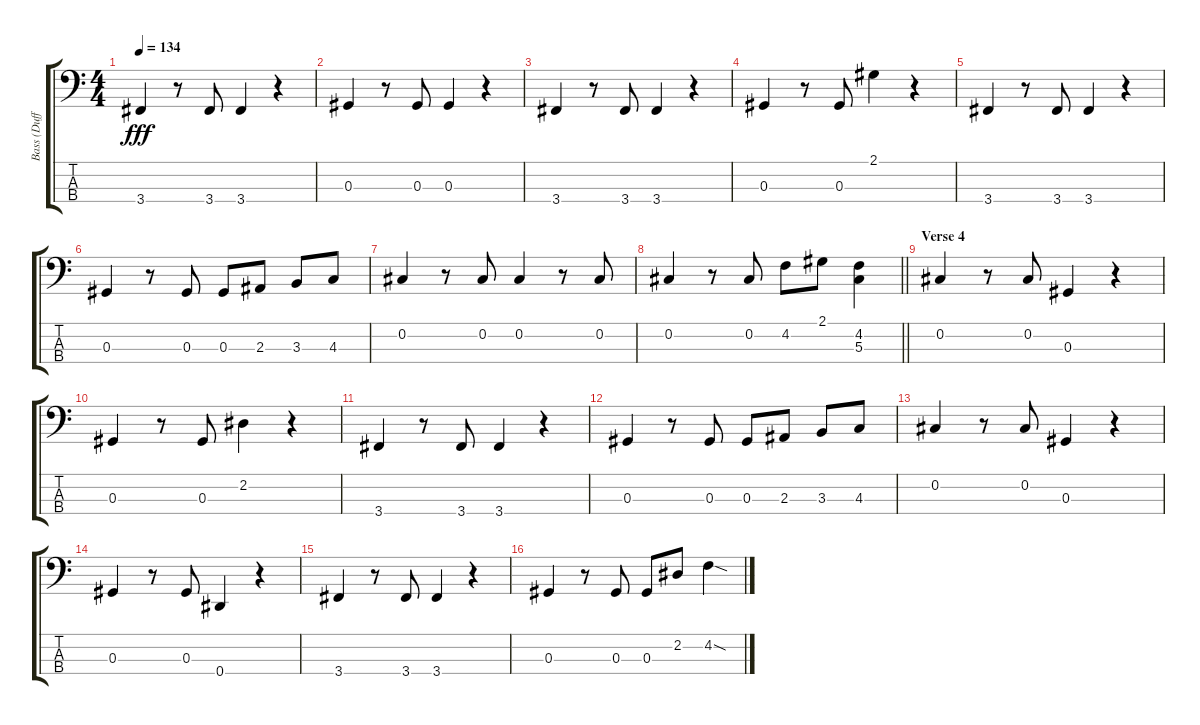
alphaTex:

\track ("Bass (Duff McKagan)" "Bass (Duff") {instrument electricbassfinger}
\staff {score tabs}
\tuning (Gb2 Db2 Ab1 Eb1) {hide}
\ts (4 4)
\tempo 134
\clef f4
\ks c
3.4.4{dy fff} r.8 3.4.8 3.4.4 r.4 |
0.3.4 r.8 0.3.8 0.3.4 r.4 |
3.4.4 r.8 3.4.8 3.4.4 r.4 |
0.3.4 r.8 0.3.8 2.1.4 r.4 |
3.4.4 r.8 3.4.8 3.4.4 r.4 |
0.3.4 r.8 0.3.8 0.3.8 2.3.8 3.3.8 4.3.8 |
0.2.4 r.8 0.2.8 0.2.4 r.8 0.2.8 |
\barLineRight lightlight
0.2.4 r.8 0.2.8 4.2.8 2.1.8 (4.2 5.3).4 |
\section ("" "Verse 4")
0.2.4 r.8 0.2.8 0.3.4 r.4 |
0.3.4 r.8 0.3.8 2.2.4 r.4 |
3.4.4 r.8 3.4.8 3.4.4 r.4 |
0.3.4 r.8 0.3.8 0.3.8 2.3.8 3.3.8 4.3.8 |
0.2.4 r.8 0.2.8 0.3.4 r.4 |
0.3.4 r.8 0.3.8 0.4.4 r.4 |
3.4.4 r.8 3.4.8 3.4.4 r.4 |
0.3.4 r.8 0.3.8 0.3.8 2.2.8 4.2{sod}.4
